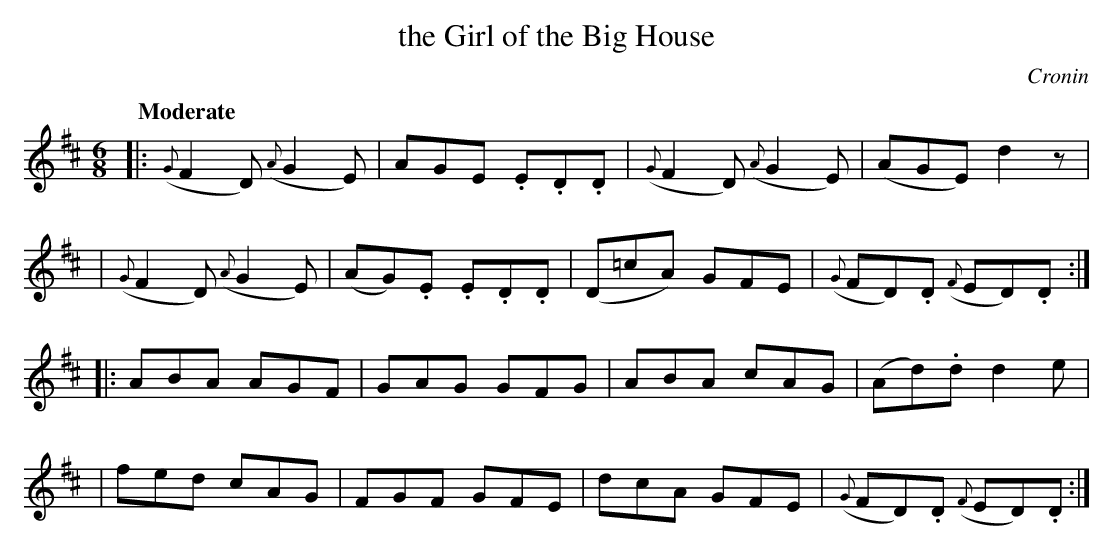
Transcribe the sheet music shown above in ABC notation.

X:1
T: the Girl of the Big House
O: Cronin
Q: "Moderate"
M: 6/8
L: 1/8
K: D
|: ({G}F2D) ({A}G2E) | AGE .E.D.D | ({G}F2D) ({A}G2E) | (AGE) d2z |
|  ({G}F2D) ({A}G2E) | (AG).E .E.D.D | (D=cA) GFE | ({G}FD).D ({F}ED).D :|
|: ABA AGF | GAG GFG | ABA cAG | (Ad).d d2e |
|  fed cAG | FGF GFE | dcA GFE | ({G}FD).D ({F}ED).D :|
